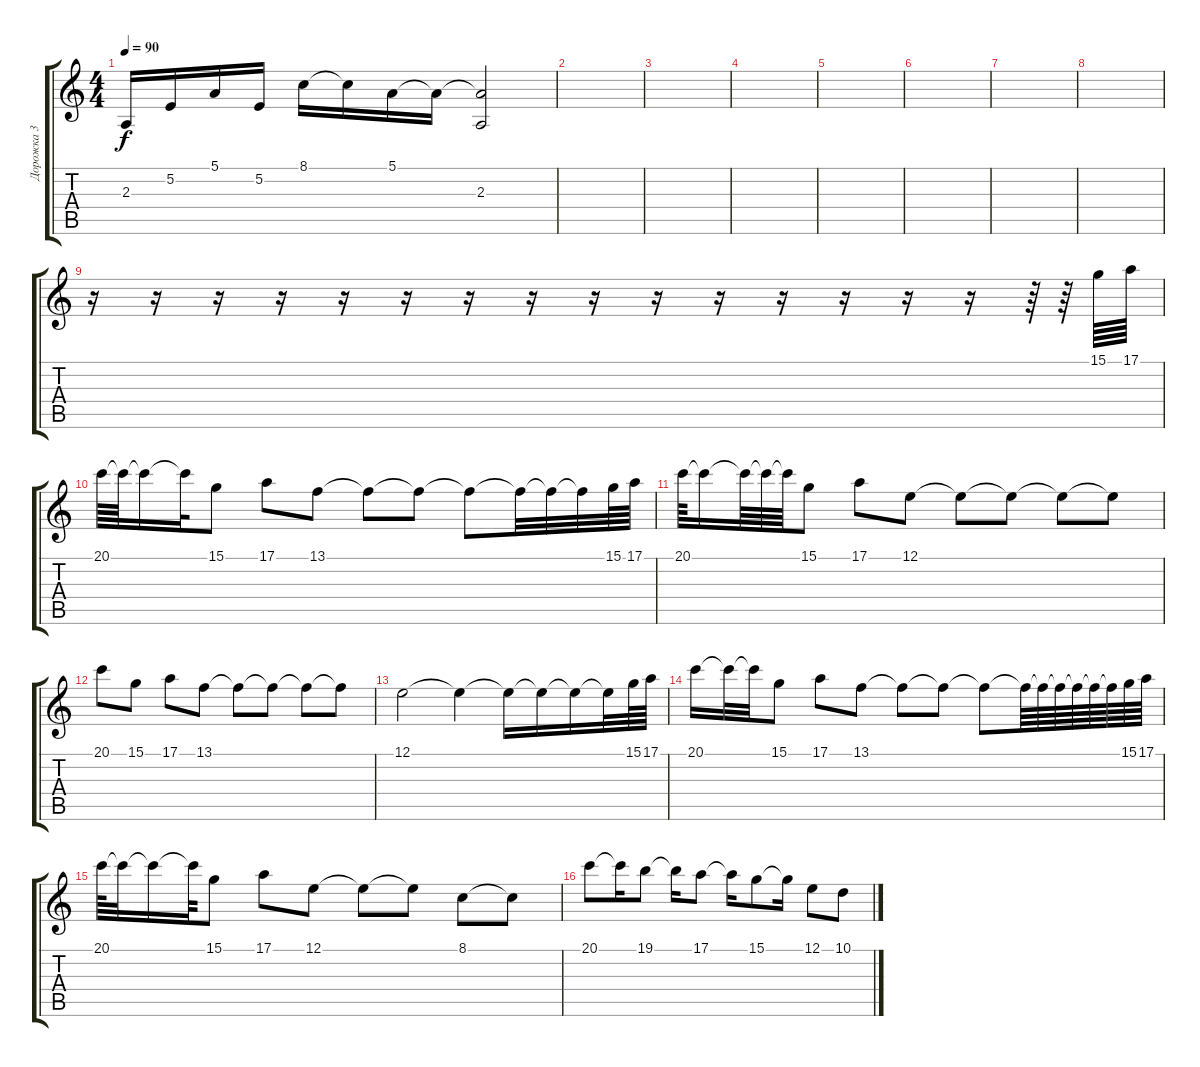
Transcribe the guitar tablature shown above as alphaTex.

\track ("Дорожка 3" "Дорожка 3") {instrument orchestralharp}
\staff {score tabs}
\tuning (E4 B3 G3 D3 A2 E2) {hide}
\ts (4 4)
\tempo 90
\clef g2
\ks c
2.3.16{dy f} 5.2.16 5.1.16 5.2.16 8.1.16 8.1{t}.16 5.1.16 5.1{t}.16 (5.1{t} 2.3).2 |
|
|
|
|
|
|
|
r.16 r.16 r.16 r.16 r.16 r.16 r.16 r.16 r.16 r.16 r.16 r.16 r.16 r.16 r.16 r.64 r.64 15.1.64{volume 16 instrument acousticgrandpiano} 17.1.64 |
20.1.64 20.1{t}.64 20.1{t}.16 20.1{t}.32 15.1.8 17.1.8 13.1.8 13.1{t}.8 13.1{t}.8 13.1{t}.8 13.1{t}.32 13.1{t}.32 13.1{t}.32 15.1.64 17.1.64 |
20.1.64 20.1{t}.16 20.1{t}.64 20.1{t}.64 20.1{t}.64 15.1.8 17.1.8 12.1.8 12.1{t}.8 12.1{t}.8 12.1{t}.8 12.1{t}.8 |
20.1.8 15.1.8 17.1.8 13.1.8 13.1{t}.8 13.1{t}.8 13.1{t}.8 13.1{t}.8 |
12.1.2 12.1{t}.4 12.1{t}.16 12.1{t}.16 12.1{t}.16 12.1{t}.32 15.1.64 17.1.64 |
20.1.16 20.1{t}.32 20.1{t}.32 15.1.8 17.1.8 13.1.8 13.1{t}.8 13.1{t}.8 13.1{t}.8 13.1{t}.64 13.1{t}.64 13.1{t}.64 13.1{t}.64 13.1{t}.64 13.1{t}.64 15.1.64 17.1.64 |
20.1.64 20.1{t}.32 20.1{t}.16 20.1{t}.64 15.1.8 17.1.8 12.1.8 12.1{t}.8 12.1{t}.8 8.1.8 8.1{t}.8 |
20.1.8 20.1{t}.16 19.1.8 19.1{t}.16 17.1.8 17.1{t}.16 15.1.8 15.1{t}.16 12.1.8 10.1.8
